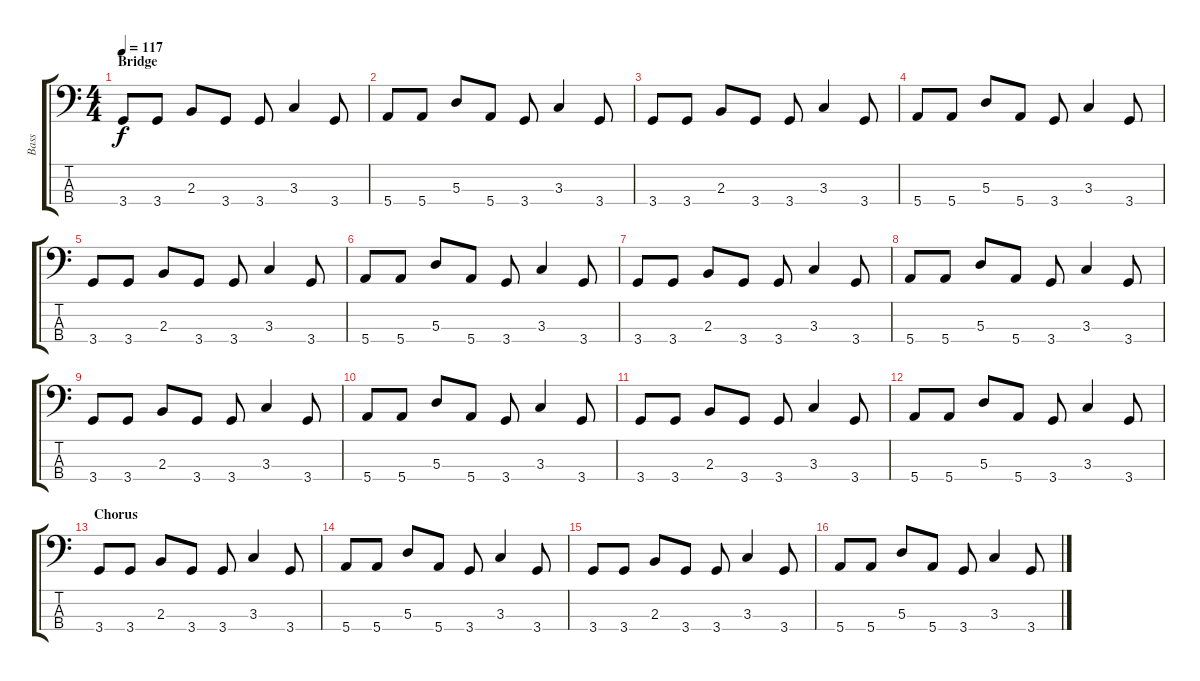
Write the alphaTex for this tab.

\track ("Bass" "Bass") {instrument electricbassfinger}
\staff {score tabs}
\tuning (G2 D2 A1 E1) {hide}
\ts (4 4)
\section ("" "Bridge")
\tempo 117
\clef f4
\ks c
3.4.8{dy f} 3.4.8 2.3.8 3.4.8 3.4.8 3.3.4 3.4.8 |
5.4.8 5.4.8 5.3.8 5.4.8 3.4.8 3.3.4 3.4.8 |
3.4.8 3.4.8 2.3.8 3.4.8 3.4.8 3.3.4 3.4.8 |
5.4.8 5.4.8 5.3.8 5.4.8 3.4.8 3.3.4 3.4.8 |
3.4.8 3.4.8 2.3.8 3.4.8 3.4.8 3.3.4 3.4.8 |
5.4.8 5.4.8 5.3.8 5.4.8 3.4.8 3.3.4 3.4.8 |
3.4.8 3.4.8 2.3.8 3.4.8 3.4.8 3.3.4 3.4.8 |
5.4.8 5.4.8 5.3.8 5.4.8 3.4.8 3.3.4 3.4.8 |
3.4.8 3.4.8 2.3.8 3.4.8 3.4.8 3.3.4 3.4.8 |
5.4.8 5.4.8 5.3.8 5.4.8 3.4.8 3.3.4 3.4.8 |
3.4.8 3.4.8 2.3.8 3.4.8 3.4.8 3.3.4 3.4.8 |
5.4.8 5.4.8 5.3.8 5.4.8 3.4.8 3.3.4 3.4.8 |
\section ("" "Chorus")
3.4.8 3.4.8 2.3.8 3.4.8 3.4.8 3.3.4 3.4.8 |
5.4.8 5.4.8 5.3.8 5.4.8 3.4.8 3.3.4 3.4.8 |
3.4.8 3.4.8 2.3.8 3.4.8 3.4.8 3.3.4 3.4.8 |
5.4.8 5.4.8 5.3.8 5.4.8 3.4.8 3.3.4 3.4.8
